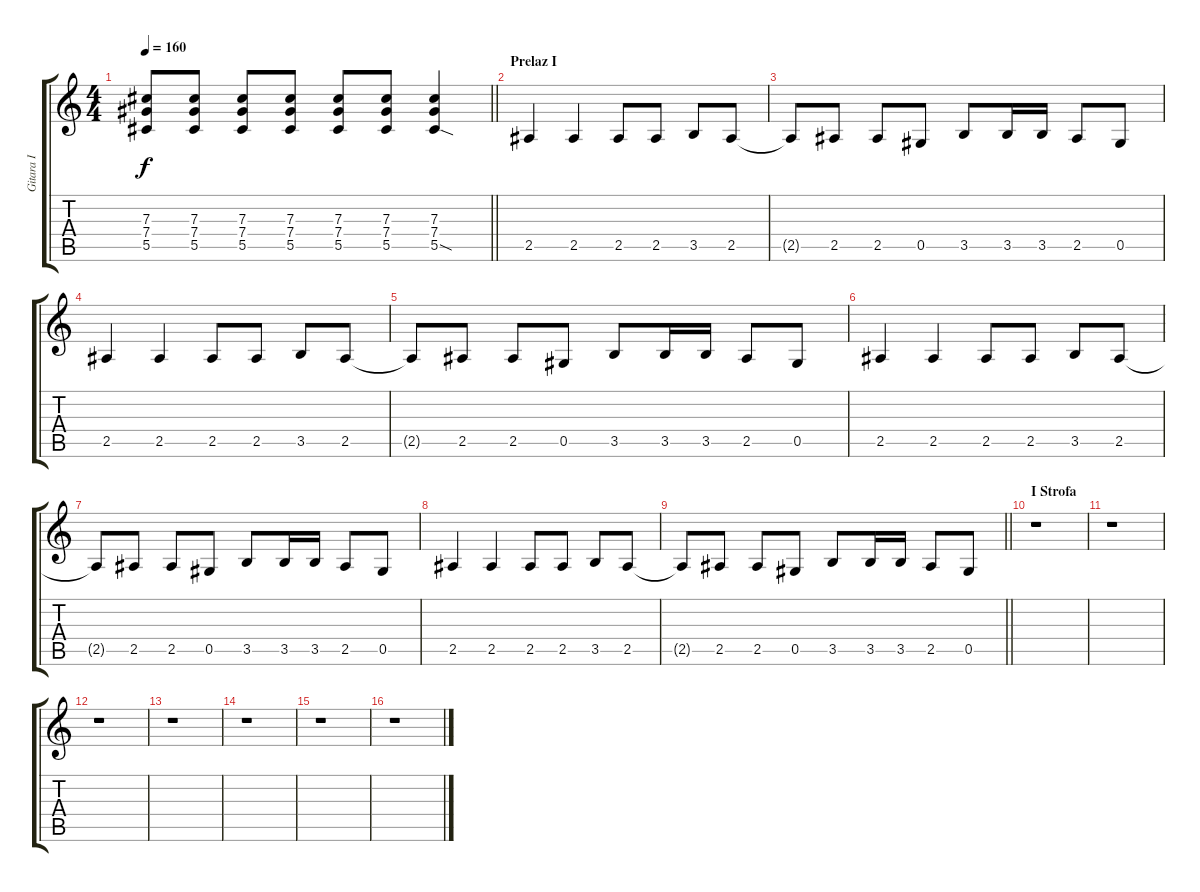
\track ("Gitara I" "Gitara I") {instrument distortionguitar}
\staff {score tabs}
\tuning (Eb4 Bb3 Gb3 Db3 Ab2 Eb2) {hide}
\ts (4 4)
\tempo 160
\clef g2
\barLineRight lightlight
\ks c
(7.3 7.4 5.5).8{dy f} (7.3 7.4 5.5).8 (7.3 7.4 5.5).8{beam merge} (7.3 7.4 5.5).8{beam split} (7.3 7.4 5.5).8 (7.3 7.4 5.5).8 (7.3 7.4 5.5{sod}).4 |
\section ("" "Prelaz I")
2.5.4 2.5.4 2.5.8 2.5.8 3.5.8 2.5.8 |
2.5{t}.8 2.5.8 2.5.8 0.5.8 3.5.8 3.5.16 3.5.16 2.5.8 0.5.8 |
2.5.4 2.5.4 2.5.8 2.5.8 3.5.8 2.5.8 |
2.5{t}.8 2.5.8 2.5.8 0.5.8 3.5.8 3.5.16 3.5.16 2.5.8 0.5.8 |
2.5.4 2.5.4 2.5.8 2.5.8 3.5.8 2.5.8 |
2.5{t}.8 2.5.8 2.5.8 0.5.8 3.5.8 3.5.16 3.5.16 2.5.8 0.5.8 |
2.5.4 2.5.4 2.5.8 2.5.8 3.5.8 2.5.8 |
\barLineRight lightlight
2.5{t}.8 2.5.8 2.5.8 0.5.8 3.5.8 3.5.16 3.5.16 2.5.8 0.5.8 |
\section ("" "I Strofa")
r.1 |
r.1 |
r.1 |
r.1 |
r.1 |
r.1 |
r.1
